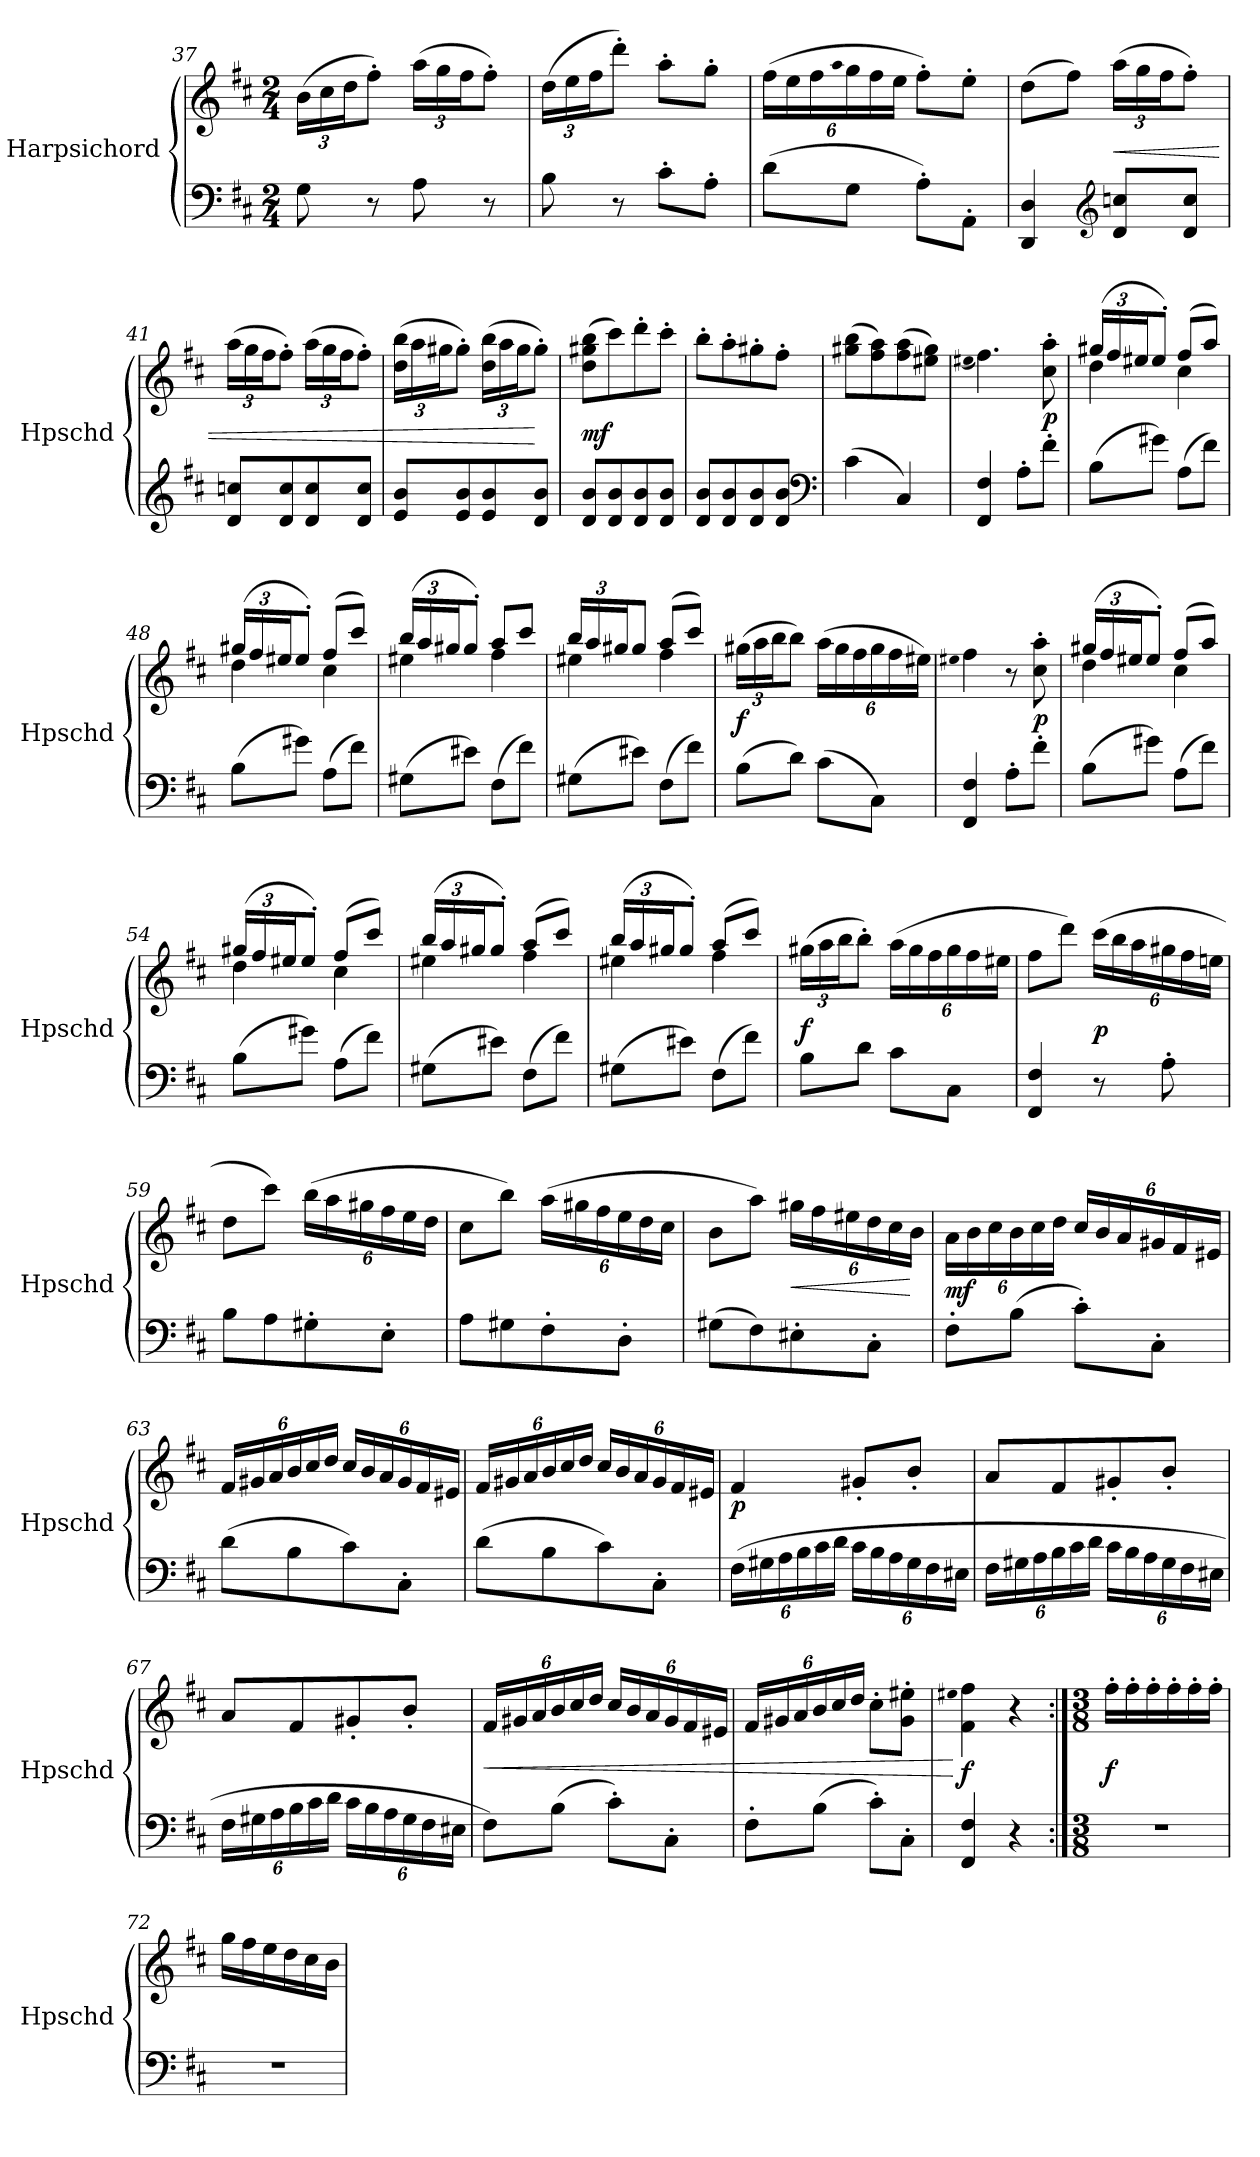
**kern	**kern	**dynam
*part1	*part1	*part1
*staff2	*staff1	*staff1/2
*I"Harpsichord	*	*
*I'Hpschd	*	*
*clefF4	*clefG2	*
*k[f#c#]	*k[f#c#]	*
*b:	*b:	*
*M2/4	*M2/4	*
=37	=37	=37
8G\	(24b\LL	.
.	24cc#\	.
.	24dd\J	.
8r	8ff#'\J)	.
8A\	(24aa\LL	.
.	24gg\	.
.	24ff#\J	.
8r	8ff#'\J)	.
=38	=38	=38
8B\	(24dd\LL	.
.	24ee\	.
.	24ff#\J	.
8r	8ddd'\J)	.
8c#'\L	8aa'\L	.
8A'\J	8gg'\J	.
=39	=39	=39
(8d\L	(24ff#\LL	.
.	24ee\	.
.	24ff#\	.
.	qaa	.
8G\J	24gg\	.
.	24ff#\	.
.	24ee\JJ	.
8A'\L)	8ff#'\L)	.
8AA'\J	8ee'\J	.
=40	=40	=40
4DD/ 4D/	(8dd\L	.
.	8ff#\J)	.
*clefG2	*	*
8d/ 8ccn/L	(24aa\LL	<
.	24gg\	.
.	24ff#\J	.
8d/ 8cc/J	8ff#'\J)	.
=41	=41	=41
8d/ 8ccn/L	(24aa\LL	.
.	24gg\	.
.	24ff#\J	.
8d/ 8cc/	8ff#'\J)	.
8d/ 8cc/	(24aa\LL	.
.	24gg\	.
.	24ff#\J	.
8d/ 8cc/J	8ff#'\J)	.
=42	=42	=42
8e/ 8b/L	(24dd\ 24bb\LL	.
.	24aa\	.
.	24gg#X\J	.
8e/ 8b/	8gg#'\J)	.
8e/ 8b/	(24dd\ 24bb\LL	.
.	24aa\	.
.	24gg#\J	.
8d/ 8b/J	8gg#'\J)	[
=43	=43	=43
8d/ 8b/L	(8dd\ 8gg#X\ 8bb\L	mf
8d/ 8b/	8ccc#\)	.
8d/ 8b/	8ddd'\	.
8d/ 8b/J	8ccc#'\J	.
=44	=44	=44
8d/ 8b/L	8bb'\L	.
8d/ 8b/	8aa'\	.
8d/ 8b/	8gg#X'\	.
8d/ 8b/J	8ff#'\J	.
*clefF4	*	*
=45	=45	=45
(4c#\	(8gg#X\ 8bb\L	.
.	8ff#\ 8aa\)	.
4C#/)	(8ff#\ 8aa\	.
.	8ee#X\ 8gg#\J)	.
=46	=46	=46
.	(qee#X	.
4FF#/ 4F#/	4.ff#\)	.
8A'\L	.	.
8f#'\J	8cc#'\ 8aa'\	p
=47	=47	=47
*	*^	*
(8B\L	(24gg#X/LL	4dd\	.
.	24ff#/	.	.
.	24ee#X/J	.	.
8g#X\J)	8ee#'/J)	.	.
(8A\L	(8ff#/L	4cc#\	.
8f#\J)	8aa/J)	.	.
=48	=48	=48	=48
(8B\L	(24gg#X/LL	4dd\	.
.	24ff#/	.	.
.	24ee#X/J	.	.
8g#X\J)	8ee#'/J)	.	.
(8A\L	(8ff#/L	4cc#\	.
8f#\J)	8ccc#/J)	.	.
=49	=49	=49	=49
(8G#X\L	(24bb/LL	4ee#X\	.
.	24aa/	.	.
.	24gg#X/J	.	.
8e#X\J)	8gg#'/J)	.	.
(8F#\L	8aa/L	4ff#\	.
8f#\J)	8ccc#/J	.	.
=50	=50	=50	=50
(8G#X\L	24bb/LL	4ee#X\	.
.	24aa/	.	.
.	24gg#X/J	.	.
8e#X\J)	8gg#/J	.	.
(8F#\L	(8aa/L	4ff#\	.
8f#\J)	8ccc#/J)	.	.
*	*v	*v	*
=51	=51	=51
(8B\L	(24gg#X\LL	f
.	24aa\	.
.	24bb\J	.
8d\J)	8bb\J)	.
(8c#\L	(24aa\LL	.
.	24gg#\	.
.	24ff#\	.
8C#\J)	24gg#\	.
.	24ff#\	.
.	24ee#X\JJ)	.
=52	=52	=52
.	qee#X	.
4FF#/ 4F#/	4ff#\	.
8A'\L	8r	.
8f#'\J	8cc#'\ 8aa'\	p
=53	=53	=53
*	*^	*
(8B\L	(24gg#X/LL	4dd\	.
.	24ff#/	.	.
.	24ee#X/J	.	.
8g#X\J)	8ee#'/J)	.	.
(8A\L	(8ff#/L	4cc#\	.
8f#\J)	8aa/J)	.	.
=54	=54	=54	=54
(8B\L	(24gg#X/LL	4dd\	.
.	24ff#/	.	.
.	24ee#X/J	.	.
8g#X\J)	8ee#'/J)	.	.
(8A\L	(8ff#/L	4cc#\	.
8f#\J)	8ccc#/J)	.	.
=55	=55	=55	=55
(8G#X\L	(24bb/LL	4ee#X\	.
.	24aa/	.	.
.	24gg#X/J	.	.
8e#X\J)	8gg#'/J)	.	.
(8F#\L	(8aa/L	4ff#\	.
8f#\J)	8ccc#/J)	.	.
=56	=56	=56	=56
(8G#X\L	(24bb/LL	4ee#X\	.
.	24aa/	.	.
.	24gg#X/J	.	.
8e#X\J)	8gg#'/J)	.	.
(8F#\L	(8aa/L	4ff#\	.
8f#\J)	8ccc#/J)	.	.
*	*v	*v	*
=57	=57	=57
8B\L	(24gg#X\LL	f
.	24aa\	.
.	24bb\J	.
8d\J	8bb'\J)	.
8c#\L	(24aa\LL	.
.	24gg#\	.
.	24ff#\	.
8C#\J	24gg#\	.
.	24ff#\	.
.	24ee#X\JJ	.
=58	=58	=58
4FF#/ 4F#/	8ff#\L	.
.	8ddd\J)	.
8r	(24ccc#\LL	p
.	24bb\	.
.	24aa\	.
8A'\	24gg#X\	.
.	24ff#\	.
.	24een\JJ	.
=59	=59	=59
8B\L	8dd\L	.
8A\	8ccc#\J)	.
8G#X'\	(24bb\LL	.
.	24aa\	.
.	24gg#X\	.
8E'\J	24ff#\	.
.	24ee\	.
.	24dd\JJ	.
=60	=60	=60
8A\L	8cc#\L	.
8G#X\	8bb\J)	.
8F#'\	(24aa\LL	.
.	24gg#X\	.
.	24ff#\	.
8D'\J	24ee\	.
.	24dd\	.
.	24cc#\JJ	.
=61	=61	=61
(8G#X\L	8b\L	.
8F#\)	8aa\J)	.
8E#X'\	24gg#X\LL	<
.	24ff#\	.
.	24ee#X\	.
8C#'\J	24dd\	.
.	24cc#\	.
.	24b\JJ	[
=62	=62	=62
8F#'\L	24a\LL	mf
.	24b\	.
.	24cc#\	.
(8B\J	24b\	.
.	24cc#\	.
.	24dd\JJ	.
8c#'\L)	24cc#/LL	.
.	24b/	.
.	24a/	.
8C#'\J	24g#X/	.
.	24f#/	.
.	24e#X/JJ	.
=63	=63	=63
(8d\L	24f#/LL	.
.	24g#X/	.
.	24a/	.
8B\	24b/	.
.	24cc#/	.
.	24dd/JJ	.
8c#\)	24cc#/LL	.
.	24b/	.
.	24a/	.
8C#'\J	24g#/	.
.	24f#/	.
.	24e#X/JJ	.
=64	=64	=64
(8d\L	24f#/LL	.
.	24g#X/	.
.	24a/	.
8B\	24b/	.
.	24cc#/	.
.	24dd/JJ	.
8c#\)	24cc#/LL	.
.	24b/	.
.	24a/	.
8C#'\J	24g#/	.
.	24f#/	.
.	24e#X/JJ	.
=65	=65	=65
(24F#\LL	4f#/	p
24G#X\	.	.
24A\	.	.
24B\	.	.
24c#\	.	.
24d\JJ	.	.
24c#\LL	8g#X'/L	.
24B\	.	.
24A\	.	.
24G#\	8b'/J	.
24F#\	.	.
24E#X\JJ	.	.
=66	=66	=66
24F#\LL	8a/L	.
24G#X\	.	.
24A\	.	.
24B\	8f#/	.
24c#\	.	.
24d\JJ	.	.
24c#\LL	8g#X'/	.
24B\	.	.
24A\	.	.
24G#\	8b'/J	.
24F#\	.	.
24E#X\JJ	.	.
=67	=67	=67
24F#\LL	8a/L	.
24G#X\	.	.
24A\	.	.
24B\	8f#/	.
24c#\	.	.
24d\JJ	.	.
24c#\LL	8g#X'/	.
24B\	.	.
24A\	.	.
24G#\	8b'/J	.
24F#\	.	.
24E#X\JJ	.	.
=68	=68	=68
8F#\L)	24f#/LL	<
.	24g#X/	.
.	24a/	.
(8B\J	24b/	.
.	24cc#/	.
.	24dd/JJ	.
8c#'\L)	24cc#/LL	.
.	24b/	.
.	24a/	.
8C#'\J	24g#/	.
.	24f#/	.
.	24e#X/JJ	.
=69	=69	=69
8F#'\L	24f#/LL	.
.	24g#X/	.
.	24a/	.
(8B\J	24b/	.
.	24cc#/	.
.	24dd/JJ	.
8c#'\L)	8cc#'\L	.
8C#'\J	8g#'\ 8ee#X'\J	.
=70	=70	=70
.	qee#X	.
4FF#/ 4F#/	4f#\ 4ff#\	[ f
4r	4r	.
=71:|!	=71:|!	=71:|!
*M3/8	*M3/8	*
*	*MM138	*
4.r	16ff#'\LL	f
.	16ff#'\	.
.	16ff#'\	.
.	16ff#'\	.
.	16ff#'\	.
.	16ff#'\JJ	.
=72	=72	=72
4.r	16gg\LL	.
.	16ff#\	.
.	16ee\	.
.	16dd\	.
.	16cc#\	.
.	16b\JJ	.
=	=	=
*-	*-	*-
